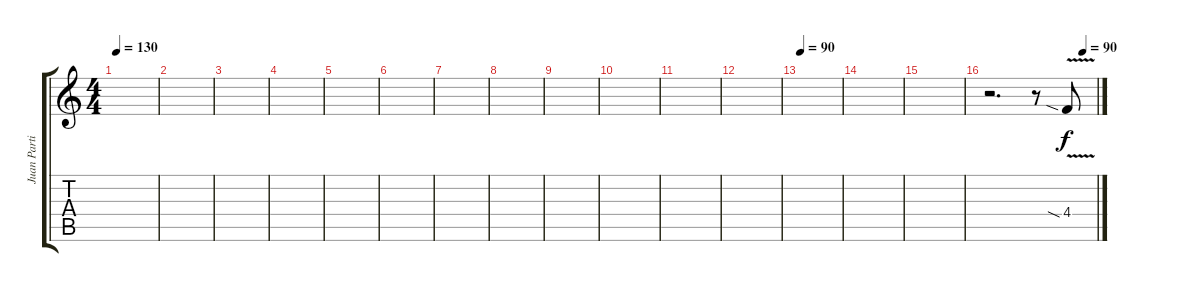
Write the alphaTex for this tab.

\track ("Juan Partida Solo" "Juan Parti") {instrument overdrivenguitar}
\staff {score tabs}
\tuning (Eb4 Bb3 Gb3 Db3 Ab2 Eb2) {hide}
\ts (4 4)
\tempo 130
\clef g2
\ks c
|
|
|
|
|
|
|
|
|
|
|
|
\tempo 90
|
|
|
\tempo (90 0.875)
r.2{d} r.8 4.4{v sia}.8
